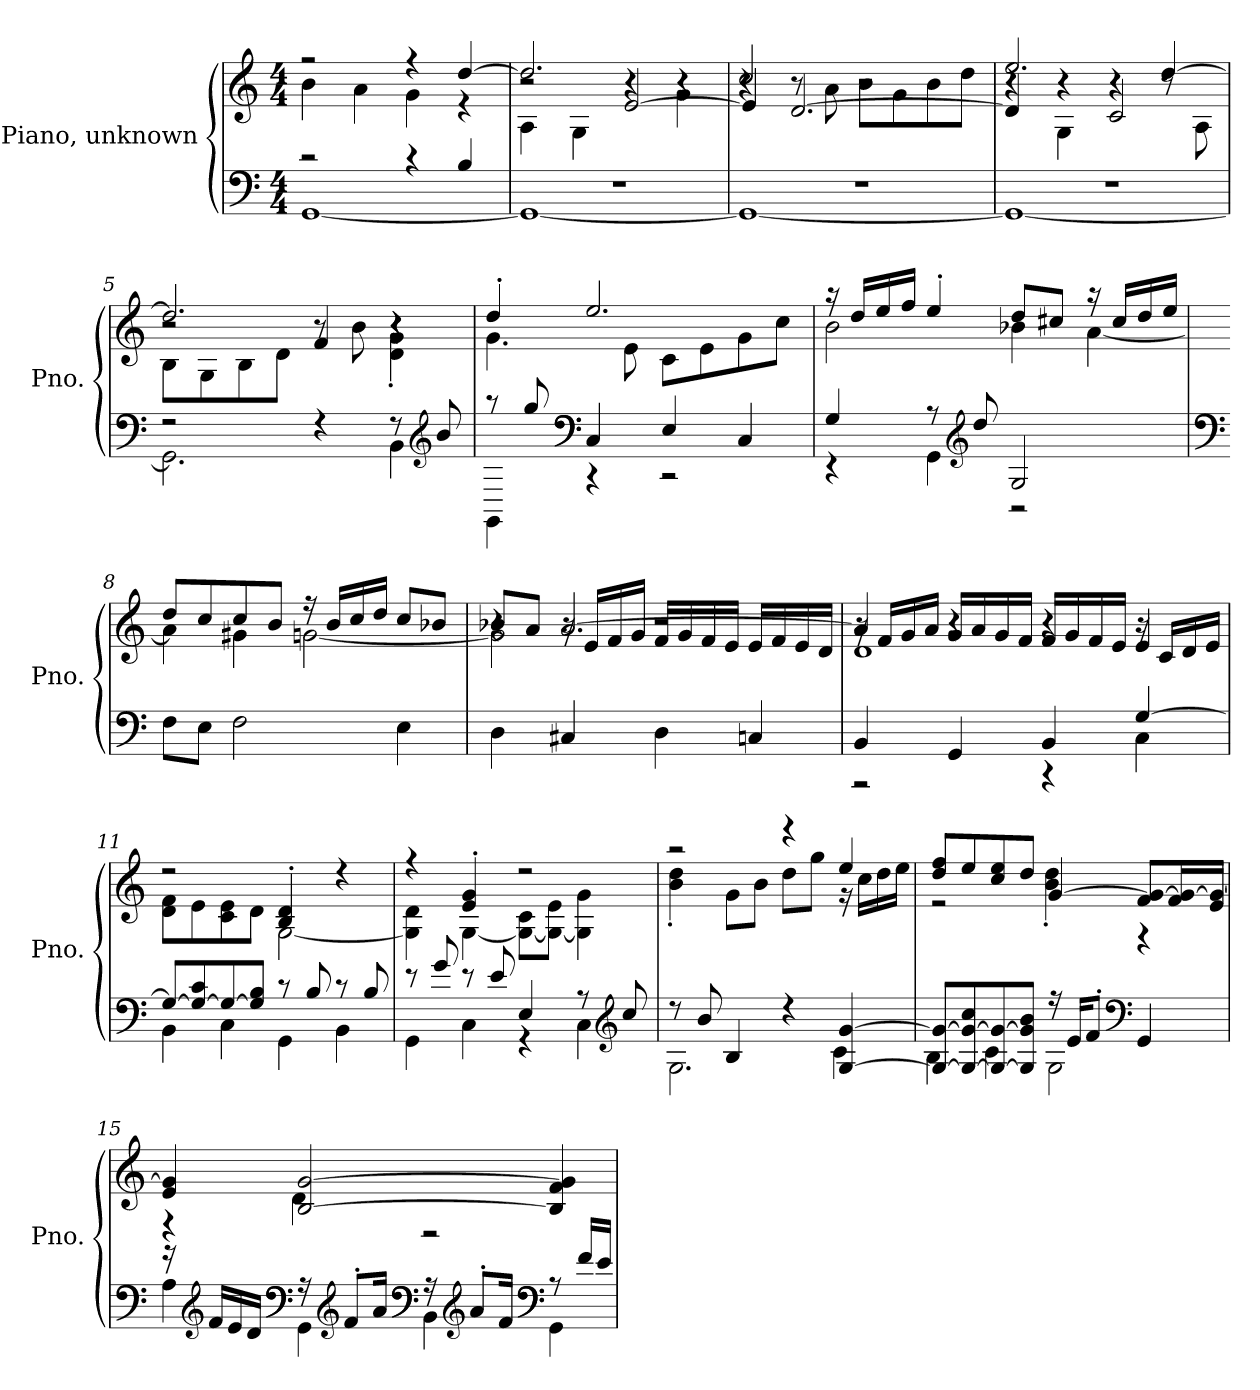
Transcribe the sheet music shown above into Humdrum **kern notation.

**kern	**kern
*part1	*part1
*staff2	*staff1
*I"Piano, unknown	*
*I'Pno.	*
*clefF4	*clefG2
*k[]	*k[]
*M4/4	*M4/4
*MM120	*MM120
=1	=1
*^	*^
2r	[1GG	2r	4b\
.	.	.	4a\
4r	.	4r	4g\
4B/	.	[4dd/	4r
=2	=2	=2	=2
*	*	*	*^
1r	1GG_	2.dd/]	4A\	2r
.	.	.	4G\	.
.	.	.	4r	[2e/
.	.	4r	4g\	.
=3	=3	=3	=3	=3
1r	1GG_	2cc/	4r	4e/]
.	.	.	8r	[2.d/
.	.	.	8a\	.
.	.	2r	8b\L	.
.	.	.	8g\	.
.	.	.	8b\	.
.	.	.	8dd\J	.
=4	=4	=4	=4	=4
1r	1GG_	2.ee/	4r	4d/]
.	.	.	4G\	4r
.	.	.	4r	2c/
.	.	[4dd/	8r	.
.	.	.	8A\	.
=5	=5	=5	=5	=5
2r	2.GG\]	2.dd/]	8B\L	2r
.	.	.	8G\	.
.	.	.	8B\	.
.	.	.	8d\J	.
4r	.	.	8r	4f/
.	.	.	8b\	.
8r	4BB\	4r	4d\' 4g\'	4r
*clefG2	*	*	*	*
8b/	.	.	.	.
*	*	*	*v	*v
!!LO:LB:g=z
=6	=6	=6	=6
8r	4GG\	4dd'/	4.g\
8gg/	.	.	.
*clefF4	*	*	*
4C/	4r	2.ee/	.
.	.	.	8e\
4E/	2r	.	8c\L
.	.	.	8e\
4C/	.	.	8g\
.	.	.	8cc\J
=7	=7	=7	=7
4G/	4r	16r	2b\
.	.	16dd/LL	.
.	.	16ee/	.
.	.	16ff/JJ	.
8r	4GG\	4ee'/	.
*clefG2	*	*	*
8dd/	.	.	.
2G/	2r	8dd/L	4b-X\
.	.	8cc#X/J	.
.	.	16r	[4a\
.	.	16cc#/LL	.
.	.	16dd/	.
.	.	16ee/JJ	.
*v	*v	*	*
=8	=8	=8
*clefF4	*	*
8F\L	8dd/L	4a\]
8E\J	8cc/	.
2F\	8cc/	4g#X\
.	8b/J	.
.	16r	[2gn\
.	16b/LL	.
.	16cc/	.
.	16dd/JJ	.
4E\	8cc/L	.
.	8b-X/J	.
!!LO:LB:g=z
=9	=9	=9
*	*	*^
4D\	8b-X/L	2g\]	4r
.	8a/J	.	.
4C#X/	16r	.	[2.a/
.	16e/LL	.	.
.	16f/	.	.
.	16g/JJ	.	.
4D\	16f/LL	2r	.
.	16g/	.	.
.	16f/	.	.
.	16e/JJ	.	.
4Cn/	16e/LL	.	.
.	16f/	.	.
.	16e/	.	.
.	16d/JJ	.	.
=10	=10	=10	=10
*^	*	*	*
4BB/	2r	16r	1d	4a/]
.	.	16f/LL	.	.
.	.	16g/	.	.
.	.	16a/JJ	.	.
4GG/	.	16g/LL	.	4r
.	.	16a/	.	.
.	.	16g/	.	.
.	.	16f/JJ	.	.
4BB/	4r	16f/LL	.	4r
.	.	16g/	.	.
.	.	16f/	.	.
.	.	16e/JJ	.	.
[4G/	4C\	16r	.	4e/
.	.	16c/LL	.	.
.	.	16d/	.	.
.	.	16e/JJ	.	.
*	*	*	*v	*v
=11	=11	=11	=11
8G/L_	4BB\	2r	8d\ 8f\L
8G/_ 8c/	.	.	8e\
8G/_	4C\	.	8c\ 8e\
8G/] 8B/J	.	.	8d\J
8r	4GG\	4B/' 4d/'	[2G\
8B/	.	.	.
8r	4BB\	4r	.
8B/	.	.	.
!!LO:LB:g=z	!!
=12	=12	=12	=12
8r	4GG\	4r	4G\] 4d\
8g/	.	.	.
8r	4C\	4e/' 4g/'	[4G\
8e/	.	.	.
4E/	4r	2r	8G\_ 8c\L
.	.	.	8G\_ 8e\J
8r	4C\	.	4G\] 4g\
*clefG2	*	*	*
8cc/	.	.	.
=13	=13	=13	=13
8r	2.G\	2r	4b\' 4dd\'
8b/	.	.	.
4B/	.	.	8g\L
.	.	.	8b\J
4r	.	4r	8dd\L
.	.	.	8gg\J
[4G/ [4g/	4c\	4ee/	16r
.	.	.	16cc\LL
.	.	.	16dd\
.	.	.	16ee\JJ
=14	=14	=14	=14
8G/_ 8g/_L	4B\	8dd/ 8ff/L	2r
8G/_ 8g/_ 8cc/	.	8ee/	.
8G/_ 8g/_	4c\	8cc/ 8ee/	.
8G/] 8g/] 8b/J	.	8dd/J	.
16r	2G\	[4g/	4b\' 4dd\'
16e/KL	.	.	.
8f'/J	.	.	.
*clefF4	*	*	*
4GG/	.	8f/ 8g/_L	4r
.	.	16f/ 16g/_L	.
.	.	16e/ 16g/_JJ	.
!!LO:LB:g=z	!!
=15	=15	=15	=15
16r	4A\	4e/ 4g/]	4r
*clefG2	*	*	*
16f/LL	.	.	.
16e/	.	.	.
16d/JJ	.	.	.
*clefF4	*	*	*
16r	4GG\	[2B/ [2g/	4d\
*clefG2	*	*	*
8f'/L	.	.	.
16a/Jk	.	.	.
*clefF4	*	*	*
16r	4BB\	.	2r
*clefG2	*	*	*
8a'/L	.	.	.
16f/Jk	.	.	.
*clefF4	*	*	*
8r	4GG\	4B/] 4f/ 4g/]	.
16f/LL	.	.	.
16e/JJ	.	.	.
*v	*v	*	*
*	*v	*v
=	=
*-	*-
